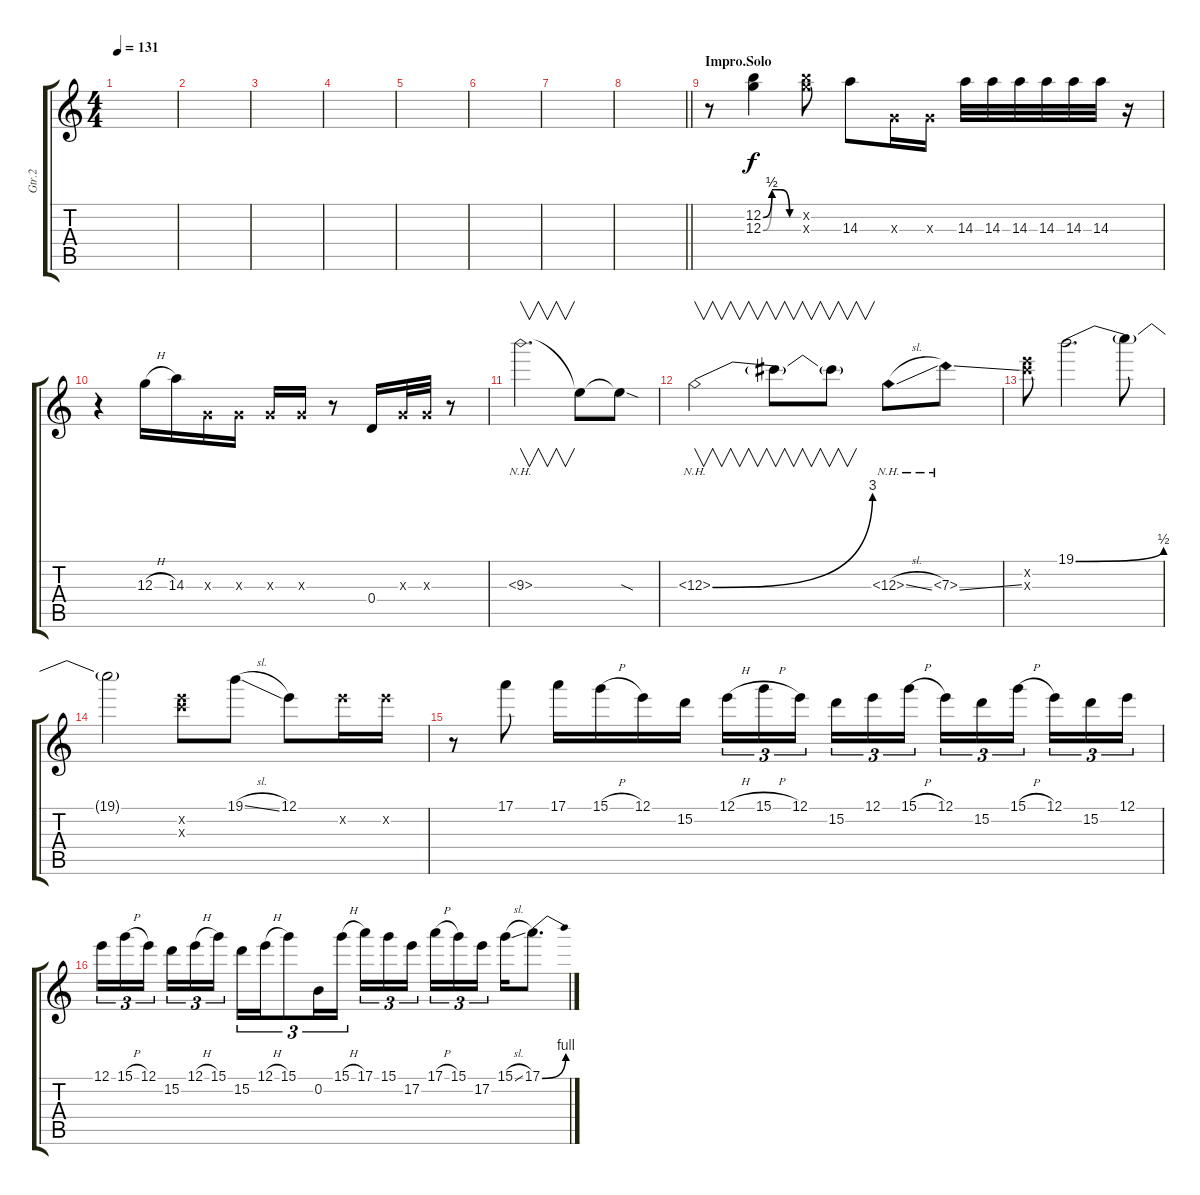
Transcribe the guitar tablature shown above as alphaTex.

\track ("Gtr.2" "Gtr.2") {instrument distortionguitar}
\staff {score tabs}
\tuning (E4 B3 G3 D3 A2 E2) {hide}
\ts (4 4)
\tempo 131
\clef g2
\ks c
|
|
|
|
|
|
|
\barLineRight lightlight
|
\section ("" "Impro.Solo")
r.8 (12.2{be (custom 0 0 15 2 20 2 30 2 45 0 60 0)} 12.3{be (custom 0 0 15 2 30 2 45 0 60 0)}).4 (12.2{x} 12.3{x}).8 14.3.8 0.3{x}.16 0.3{x}.16 14.3.32 14.3.32 14.3.32 14.3.32 14.3.32 14.3.32 r.16 |
r.4 12.3{h}.16 14.3.16 0.3{x}.16 0.3{x}.16 0.3{x}.16 0.3{x}.16 r.8 0.4.16 0.3{x}.32 0.3{x}.32 r.8 |
9.3{nh}.2{v d} 9.3{t}.8 9.3{sod t}.8 |
12.3{be (bend 0 0 60 12) nh}.2{v} 12.3{t}.8{v} 12.3{t}.8{v} 12.3{nh sl}.8 7.3{nh ss}.8 |
(17.2{x} 17.3{x}).8 19.1{be (bend 0 0 60 2)}.2{d} 19.1{t}.8 |
19.1{t}.2 (17.2{x} 17.3{x}).8 19.1{sl}.8 12.1.8 17.2{x}.16 17.2{x}.16 |
r.8 17.1.8 17.1.16 15.1{h}.16 12.1.16 15.2.16 12.1{h}.16{tu (3 2)} 15.1{h}.16{tu (3 2)} 12.1.16{tu (3 2) beam splitsecondary} 15.2.16{tu (3 2)} 12.1.16{tu (3 2)} 15.1{h}.16{tu (3 2)} 12.1.16{tu (3 2)} 15.2.16{tu (3 2)} 15.1{h}.16{tu (3 2) beam splitsecondary} 12.1.16{tu (3 2)} 15.2.16{tu (3 2)} 12.1.16{tu (3 2)} |
12.1.16{tu (3 2)} 15.1{h}.16{tu (3 2)} 12.1.16{tu (3 2) beam splitsecondary} 15.2.16{tu (3 2)} 12.1{h}.16{tu (3 2)} 15.1.16{tu (3 2)} 15.2.16{tu (3 2)} 12.1{h}.16{tu (3 2)} 15.1.8{tu (3 2)} 0.2.16{tu (3 2)} 15.1{h}.16{tu (3 2)} 17.1.16{tu (3 2)} 15.1.16{tu (3 2)} 17.2.16{tu (3 2) beam splitsecondary} 17.1{h}.16{tu (3 2)} 15.1.16{tu (3 2)} 17.2.16{tu (3 2)} 15.1{sl}.16 17.1{be (bend 0 0 60 4)}.8{d}
